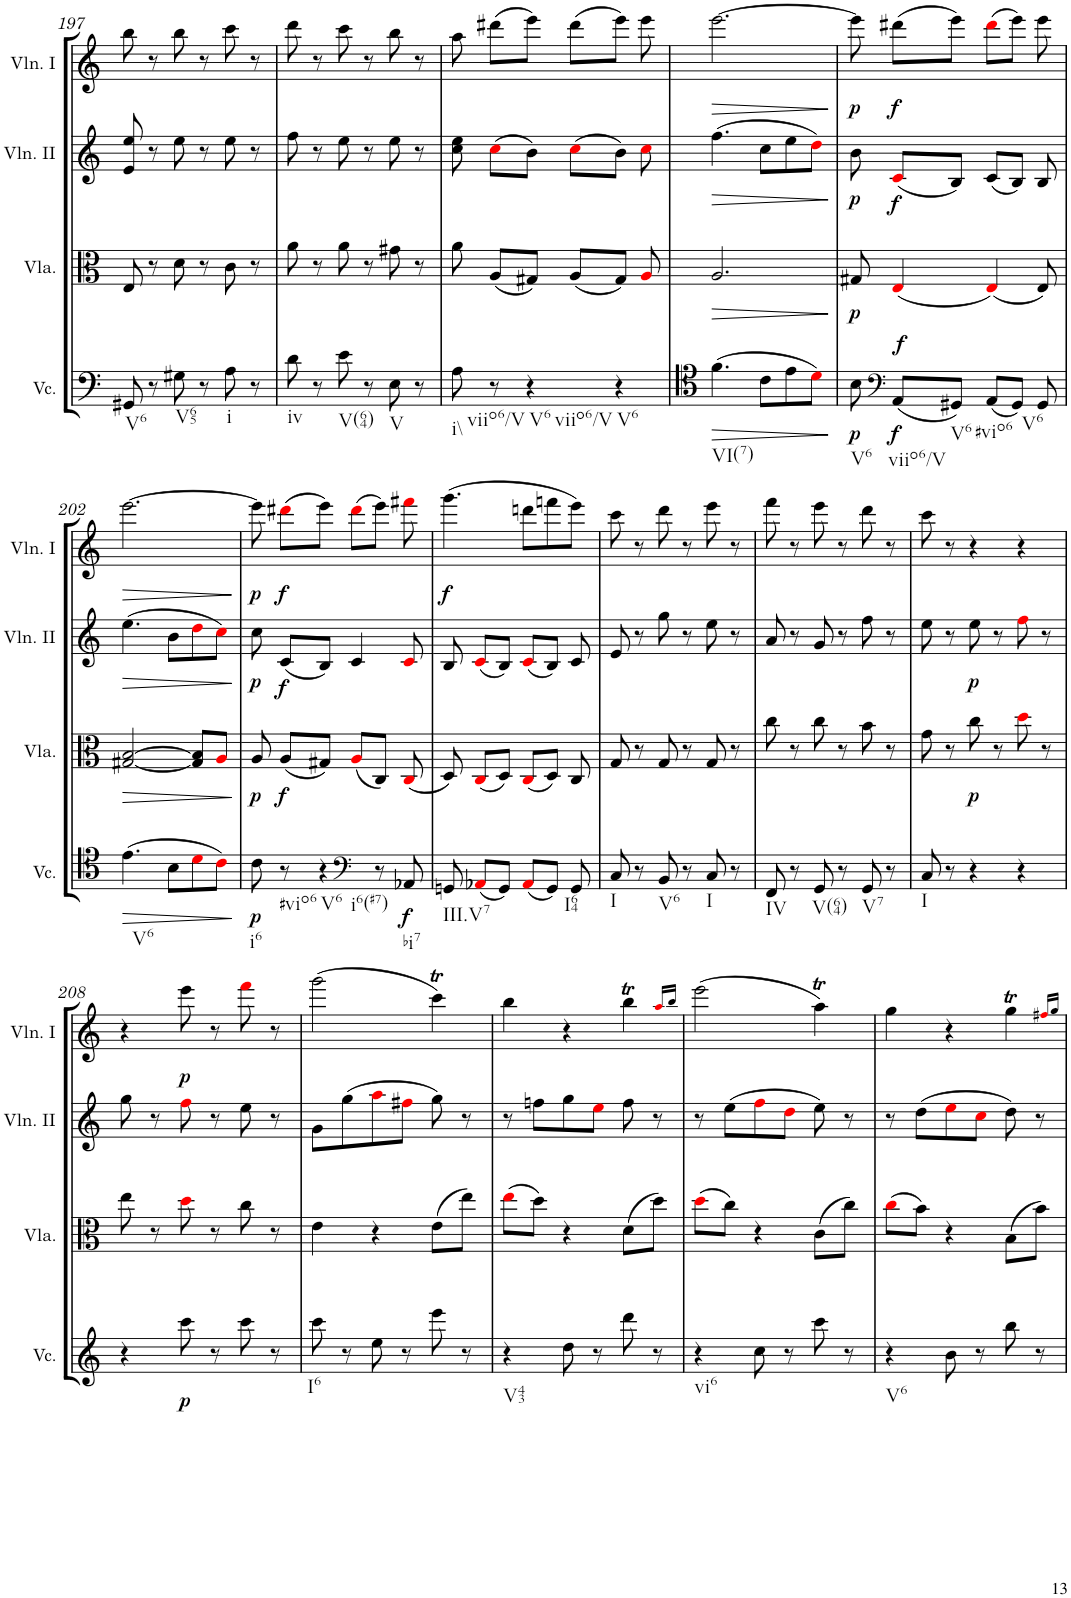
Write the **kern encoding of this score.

**kern	**dynam	**kern	**dynam	**kern	**dynam	**kern	**dynam
*part4	*part4	*part3	*part3	*part2	*part2	*part1	*part1
*staff4	*staff4	*staff3	*staff3	*staff2	*staff2	*staff1	*staff1
*I"Violoncello	*	*I"Viola	*	*I"Violin II	*	*I"Violin I	*
*I'Vc.	*	*I'Vla.	*	*I'Vln. II	*	*I'Vln. I	*
!!LO:PB:g=z
*clefF4	*	*clefC3	*	*clefG2	*	*clefG2	*
*k[]	*	*k[]	*	*k[]	*	*k[]	*
*M3/4	*	*M3/4	*	*M3/4	*	*M3/4	*
=197	=197	=197	=197	=197	=197	=197	=197
!LO:TX:b:t=V6	!	!	!	!	!	!	!
8GG#X/	.	8E/	.	8e/ 8ee/	.	8bb\	.
8r	.	8r	.	8r	.	8r	.
!LO:TX:b:t=V65	!	!	!	!	!	!	!
8G#X\	.	8d\	.	8ee\	.	8bb\	.
8r	.	8r	.	8r	.	8r	.
!LO:TX:b:t=i	!	!	!	!	!	!	!
8A\	.	8c\	.	8ee\	.	8ccc\	.
8r	.	8r	.	8r	.	8r	.
=198	=198	=198	=198	=198	=198	=198	=198
!LO:TX:b:t=iv	!	!	!	!	!	!	!
8d\	.	8a\	.	8ff\	.	8ddd\	.
8r	.	8r	.	8r	.	8r	.
!LO:TX:b:t=V(64)	!	!	!	!	!	!	!
8e\	.	8a\	.	8ee\	.	8ccc\	.
8r	.	8r	.	8r	.	8r	.
!LO:TX:b:t=V	!	!	!	!	!	!	!
8E\	.	8g#X\	.	8ee\	.	8bb\	.
8r	.	8r	.	8r	.	8r	.
=199	=199	=199	=199	=199	=199	=199	=199
!LO:TX:b:t=i\\	!	!	!	!	!	!	!
8A\	.	8a\	.	8cc\ 8ee\	.	8aa\	.
!LO:TX:b:t=viio6/V	!	!	!	!	!	!	!
8r	.	(8A/L	.	(8cci\L	.	(8ddd#X\L	.
!LO:TX:b:t=V6	!	!	!	!	!	!	!
!LO:TX:b:t=viio6/V	!	!	!	!	!	!	!
4r	.	8G#X/J)	.	8b\J)	.	8eee\J)	.
.	.	(8A/L	.	(8cci\L	.	(8ddd#\L	.
!LO:TX:b:t=V6	!	!	!	!	!	!	!
4r	.	8G#/J)	.	8b\J)	.	8eee\J)	.
.	.	8Ai/	.	8cci\	.	8eee\	.
=200	=200	=200	=200	=200	=200	=200	=200
!LO:TX:b:t=VI(7)	!	!	!	!	!	!	!
!	!LO:HP:b	!	!LO:HP:b	!	!LO:HP:b	!	!LO:HP:b
(4.f\	>	2.A/	>	(4.ff\	>	[2.eee\	>
8c\L	.	.	.	8cc\L	.	.	.
8e\	.	.	.	8ee\	.	.	.
8di\J)	.	.	.	8ddi\J)	.	.	.
.	]	.	]	.	]	.	]
=201	=201	=201	=201	=201	=201	=201	=201
!LO:TX:b:t=V6	!	!	!	!	!	!	!
!	!LO:DY:b	!	!LO:DY:b	!	!LO:DY:b	!	!LO:DY:b
8B\	p	8G#X/	p	8b\	p	8eee\]	p
*clefF4	*	*	*	*	*	*	*
!LO:TX:b:t=viio6/V	!	!	!	!	!	!	!
!	!LO:DY:b	!	!	!	!	!	!
!	!LO:DY:n=1:a	!	!	!	!LO:DY:b	!	!LO:DY:b
(8AA/L	f f	(4Ei/	.	(8ci/L	f	(8ddd#X\L	f
!LO:TX:b:t=V6	!	!	!	!	!	!	!
8GG#X/J)	.	.	.	8B/J)	.	8eee\J)	.
!LO:TX:b:t=#vio6	!	!	!	!	!	!	!
(8AA/L	.	(4Ei/)	.	(8c/L	.	(8ddd#i\L	.
!LO:TX:b:t=V6	!	!	!	!	!	!	!
8GG#/J)	.	.	.	8B/J)	.	8eee\J)	.
8GG#/	.	8E/)	.	8B/	.	8eee\	.
!!LO:LB:g=z
=202	=202	=202	=202	=202	=202	=202	=202
!LO:TX:b:t=V6	!	!	!	!	!	!	!
!	!LO:HP:b	!	!LO:HP:b	!	!LO:HP:b	!	!LO:HP:b
(4.e\	>	[2G#X/ [2B/	>	(4.ee\	>	[2.eee\	>
8B\L	.	.	.	8b\L	.	.	.
8di\	.	8G#/] 8B/]L	.	8ddi\	.	.	.
8ci\J)	.	8Ai/J	.	8cci\J)	.	.	.
.	]	.	]	.	]	.	]
=203	=203	=203	=203	=203	=203	=203	=203
!LO:TX:b:t=i6	!	!	!	!	!	!	!
!	!LO:DY:b	!	!LO:DY:b	!	!LO:DY:b	!	!LO:DY:b
8c\	p	8A/	p	8cc\	p	8eee\]	p
!LO:TX:b:t=#vio6	!	!	!	!	!	!	!
!	!	!	!LO:DY:b	!	!LO:DY:b	!	!LO:DY:b
8r	.	(8A/L	f	(8c/L	f	(8ddd#Xi\L	f
!LO:TX:b:t=V6	!	!	!	!	!	!	!
!LO:TX:b:t=i6(#7)	!	!	!	!	!	!	!
4r	.	8G#X/J)	.	8B/J)	.	8eee\J)	.
*clefF4	*	*	*	*	*	*	*
.	.	(8Ai/L	.	4c/	.	(8ddd#i\L	.
8r	.	8C/J)	.	.	.	8eee\J)	.
!LO:TX:b:t=bi7	!	!	!	!	!	!	!
!	!LO:DY:b	!	!	!	!	!	!
8AA-X/	f	(8Ci/	.	8ci/	.	8fff#Xi\	.
=204	=204	=204	=204	=204	=204	=204	=204
!LO:TX:b:t=III.V7	!	!	!	!	!	!	!
!	!	!	!	!	!	!	!LO:DY:b
8GGn/	.	8D/)	.	8B/	.	(4.ggg\	f
(8AA-Xi/L	.	(8Ci/L	.	(8ci/L	.	.	.
8GG/J)	.	8D/J)	.	8B/J)	.	.	.
(8AA-i/L	.	(8Ci/L	.	(8ci/L	.	8dddn\L	.
8GG/J)	.	8D/J)	.	8B/J)	.	8fffn\	.
!LO:TX:b:t=I64	!	!	!	!	!	!	!
8GG/	.	8C/	.	8c/	.	8eee\J)	.
=205	=205	=205	=205	=205	=205	=205	=205
!LO:TX:b:t=I	!	!	!	!	!	!	!
8C/	.	8G/	.	8e/	.	8ccc\	.
8r	.	8r	.	8r	.	8r	.
!LO:TX:b:t=V6	!	!	!	!	!	!	!
8BB/	.	8G/	.	8gg\	.	8ddd\	.
8r	.	8r	.	8r	.	8r	.
!LO:TX:b:t=I	!	!	!	!	!	!	!
8C/	.	8G/	.	8ee\	.	8eee\	.
8r	.	8r	.	8r	.	8r	.
=206	=206	=206	=206	=206	=206	=206	=206
!LO:TX:b:t=IV	!	!	!	!	!	!	!
8FF/	.	8cc\	.	8a/	.	8fff\	.
8r	.	8r	.	8r	.	8r	.
!LO:TX:b:t=V(64)	!	!	!	!	!	!	!
8GG/	.	8cc\	.	8g/	.	8eee\	.
8r	.	8r	.	8r	.	8r	.
!LO:TX:b:t=V7	!	!	!	!	!	!	!
8GG/	.	8b\	.	8ff\	.	8ddd\	.
8r	.	8r	.	8r	.	8r	.
=207	=207	=207	=207	=207	=207	=207	=207
!LO:TX:b:t=I	!	!	!	!	!	!	!
8C/	.	8g\	.	8ee\	.	8ccc\	.
8r	.	8r	.	8r	.	8r	.
!	!	!	!LO:DY:b	!	!LO:DY:b	!	!
4r	.	8cc\	p	8ee\	p	4r	.
.	.	8r	.	8r	.	.	.
4r	.	8ddi\	.	8ffi\	.	4r	.
.	.	8r	.	8r	.	.	.
!!LO:LB:g=z
=208	=208	=208	=208	=208	=208	=208	=208
4r	.	8ee\	.	8gg\	.	4r	.
.	.	8r	.	8r	.	.	.
!	!LO:DY:b	!	!	!	!	!	!LO:DY:b
8ccc\	p	8ddi\	.	8ffi\	.	8eee\	p
8r	.	8r	.	8r	.	8r	.
8ccc\	.	8cc\	.	8ee\	.	8fffi\	.
8r	.	8r	.	8r	.	8r	.
=209	=209	=209	=209	=209	=209	=209	=209
!LO:TX:b:t=I6	!	!	!	!	!	!	!
8ccc\	.	4e\	.	8g\L	.	(2ggg\	.
8r	.	.	.	(8gg\	.	.	.
8ee\	.	4r	.	8aai\	.	.	.
8r	.	.	.	8ff#Xi\J	.	.	.
8eee\	.	(8e\L	.	8gg\)	.	4cccT\)	.
8r	.	8ee\J)	.	8r	.	.	.
=210	=210	=210	=210	=210	=210	=210	=210
!LO:TX:b:t=V43	!	!	!	!	!	!	!
4r	.	(8eei\L	.	8r	.	4bb\	.
.	.	8dd\J)	.	8ffn\L	.	.	.
8dd\	.	4r	.	8gg\	.	4r	.
8r	.	.	.	8eei\J	.	.	.
8ddd\	.	(8d\L	.	8ff\	.	4bbt\	.
8r	.	8dd\J)	.	8r	.	.	.
.	.	.	.	.	.	16qaai/LL	.
.	.	.	.	.	.	16qbb/JJ	.
=211	=211	=211	=211	=211	=211	=211	=211
!LO:TX:b:t=vi6	!	!	!	!	!	!	!
4r	.	(8ddi\L	.	8r	.	(2eee\	.
.	.	8cc\J)	.	(8ee\L	.	.	.
8cc\	.	4r	.	8ffi\	.	.	.
8r	.	.	.	8ddi\J	.	.	.
8ccc\	.	(8c\L	.	8ee\)	.	4aaT\)	.
8r	.	8cc\J)	.	8r	.	.	.
=212	=212	=212	=212	=212	=212	=212	=212
!LO:TX:b:t=V6	!	!	!	!	!	!	!
4r	.	(8cci\L	.	8r	.	4gg\	.
.	.	8b\J)	.	(8dd\L	.	.	.
8b\	.	4r	.	8eei\	.	4r	.
8r	.	.	.	8cci\J	.	.	.
8bb\	.	(8B\L	.	8dd\)	.	4ggT\	.
8r	.	8b\J)	.	8r	.	.	.
.	.	.	.	.	.	16qff#Xi/LL	.
.	.	.	.	.	.	16qgg/JJ	.
=	=	=	=	=	=	=	=
*-	*-	*-	*-	*-	*-	*-	*-
